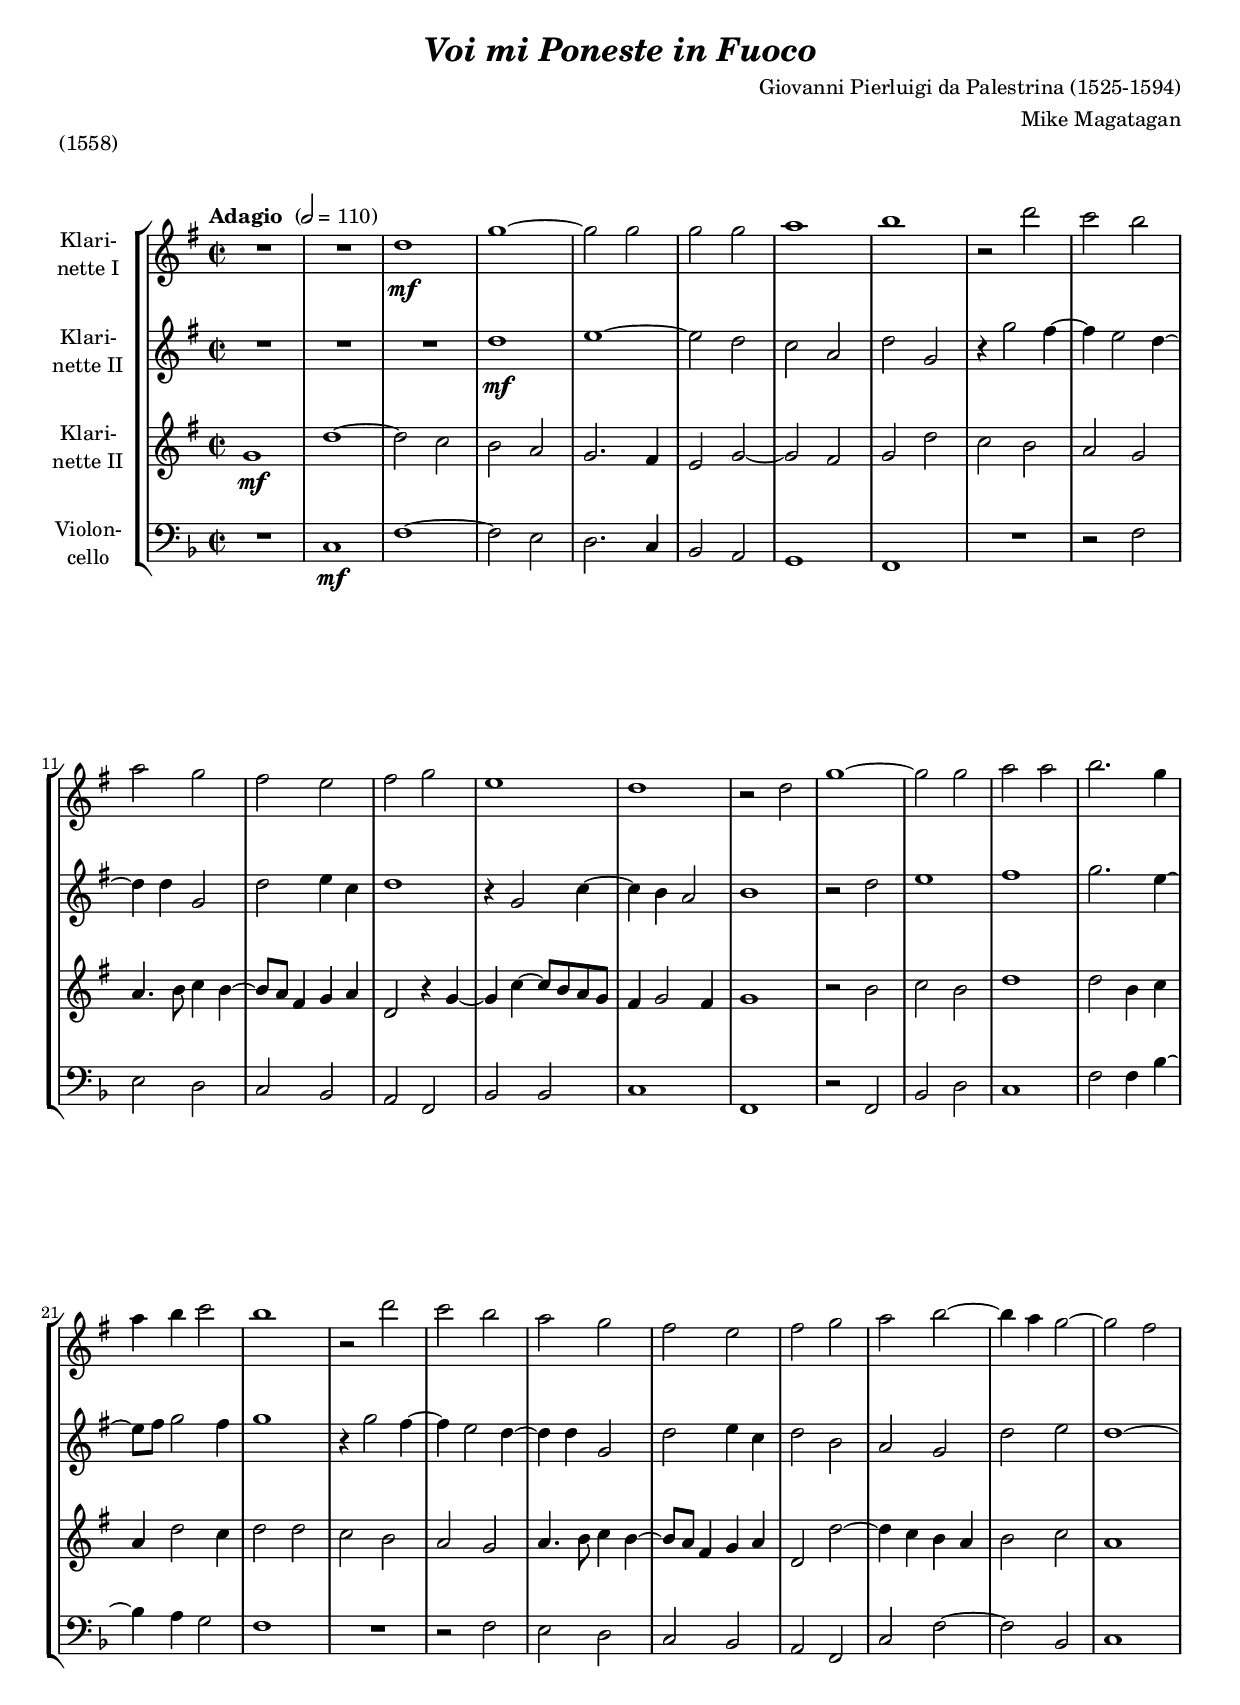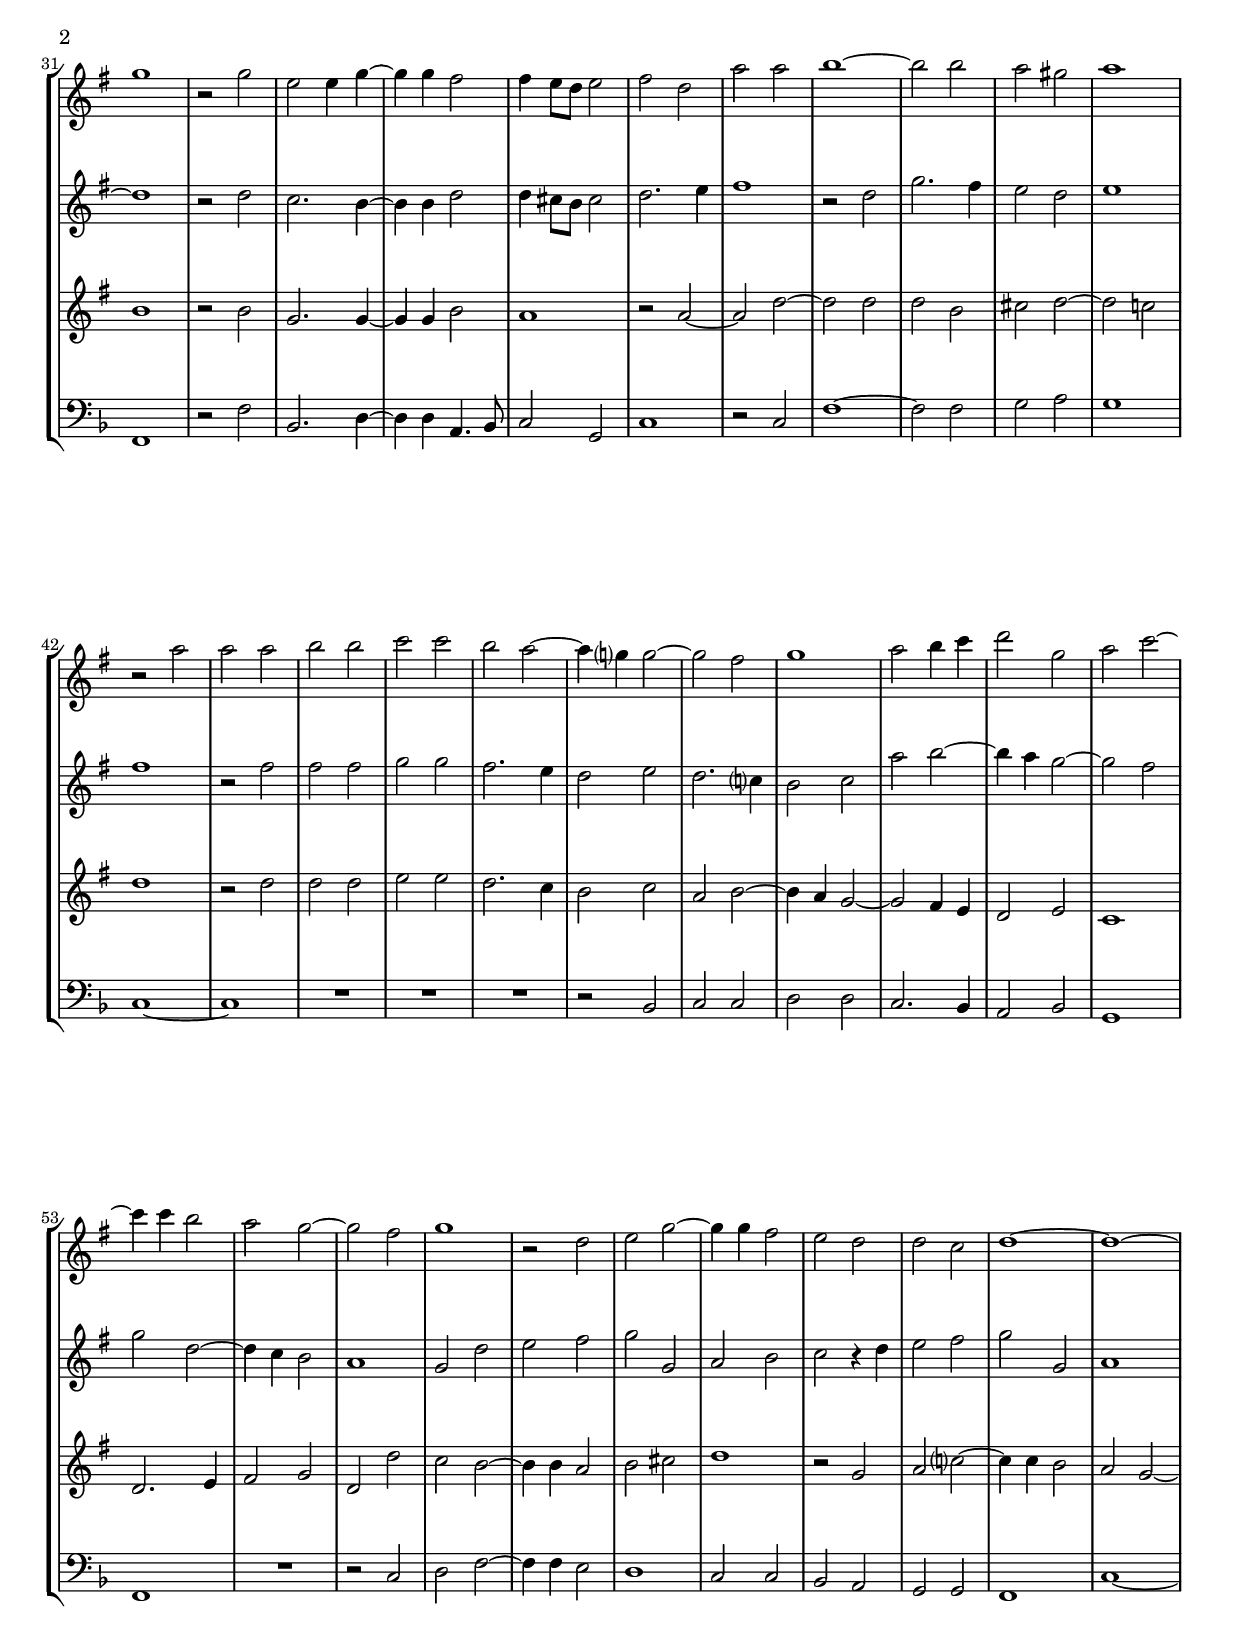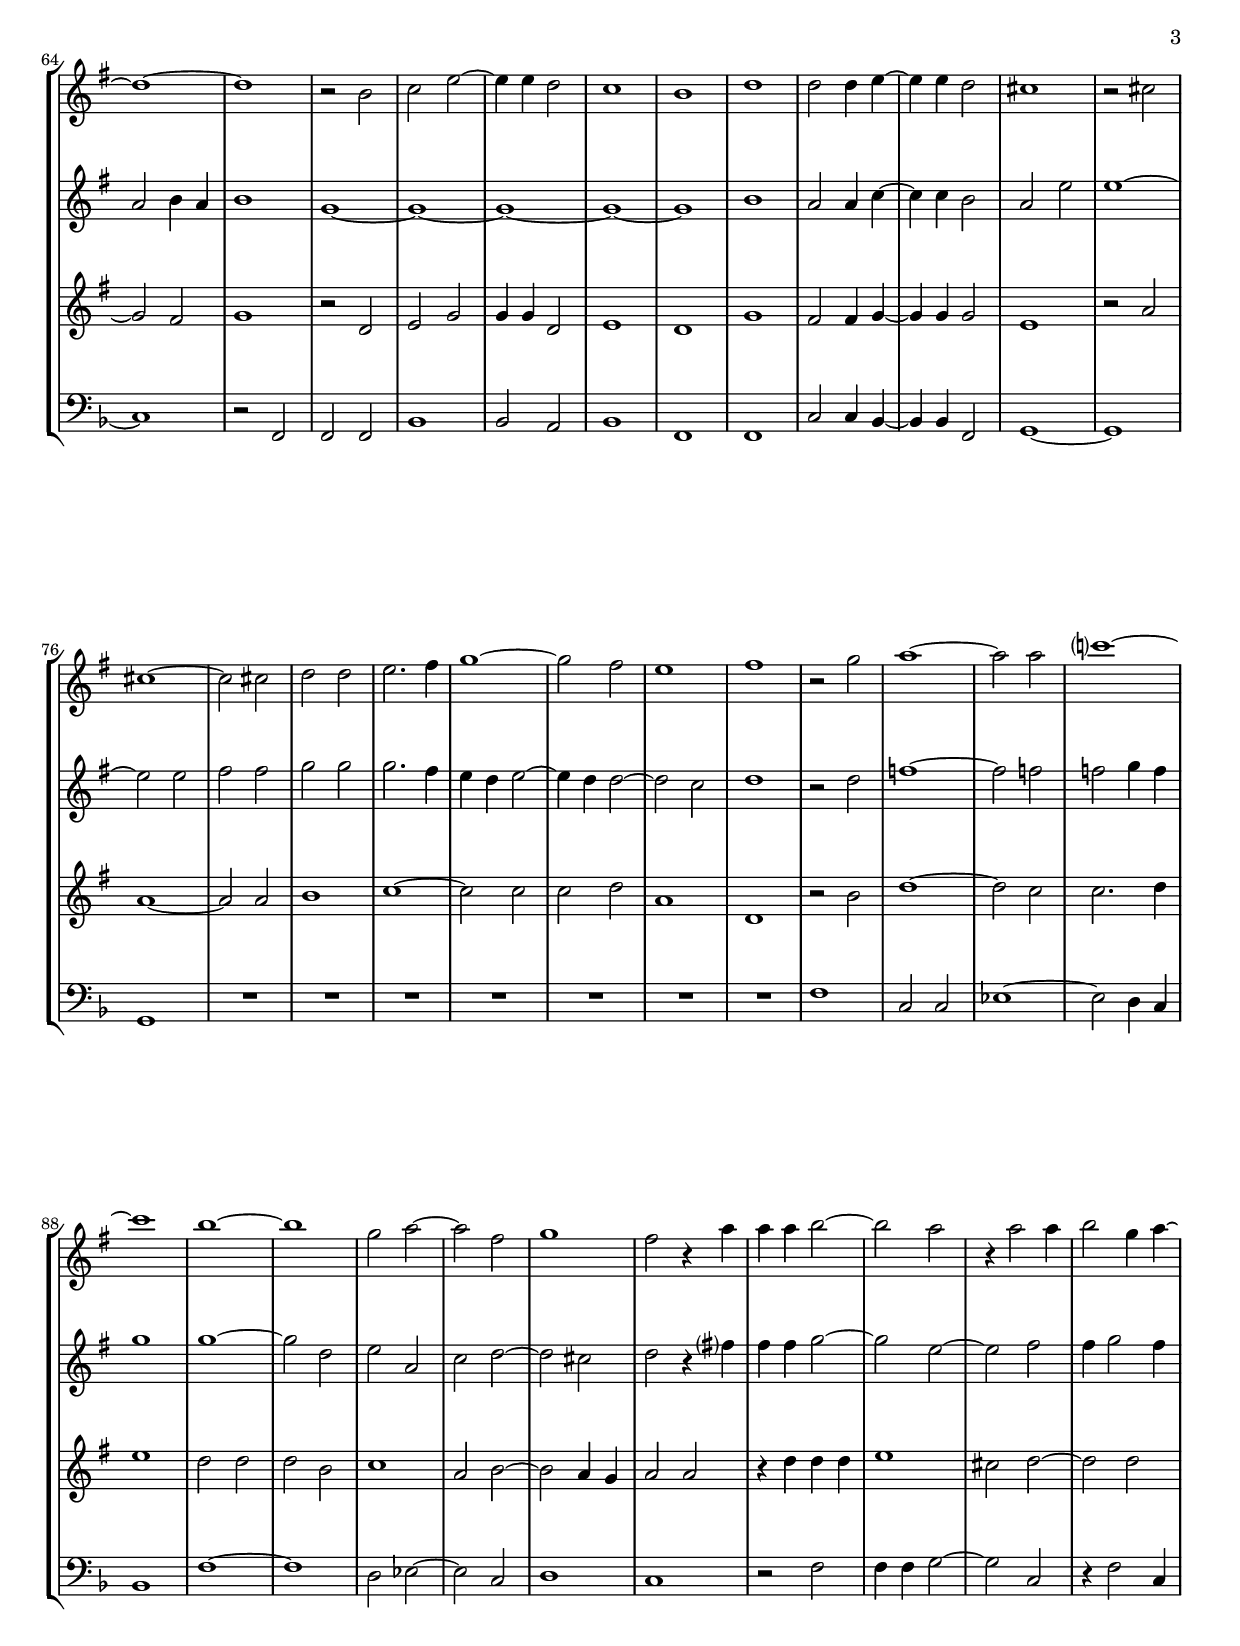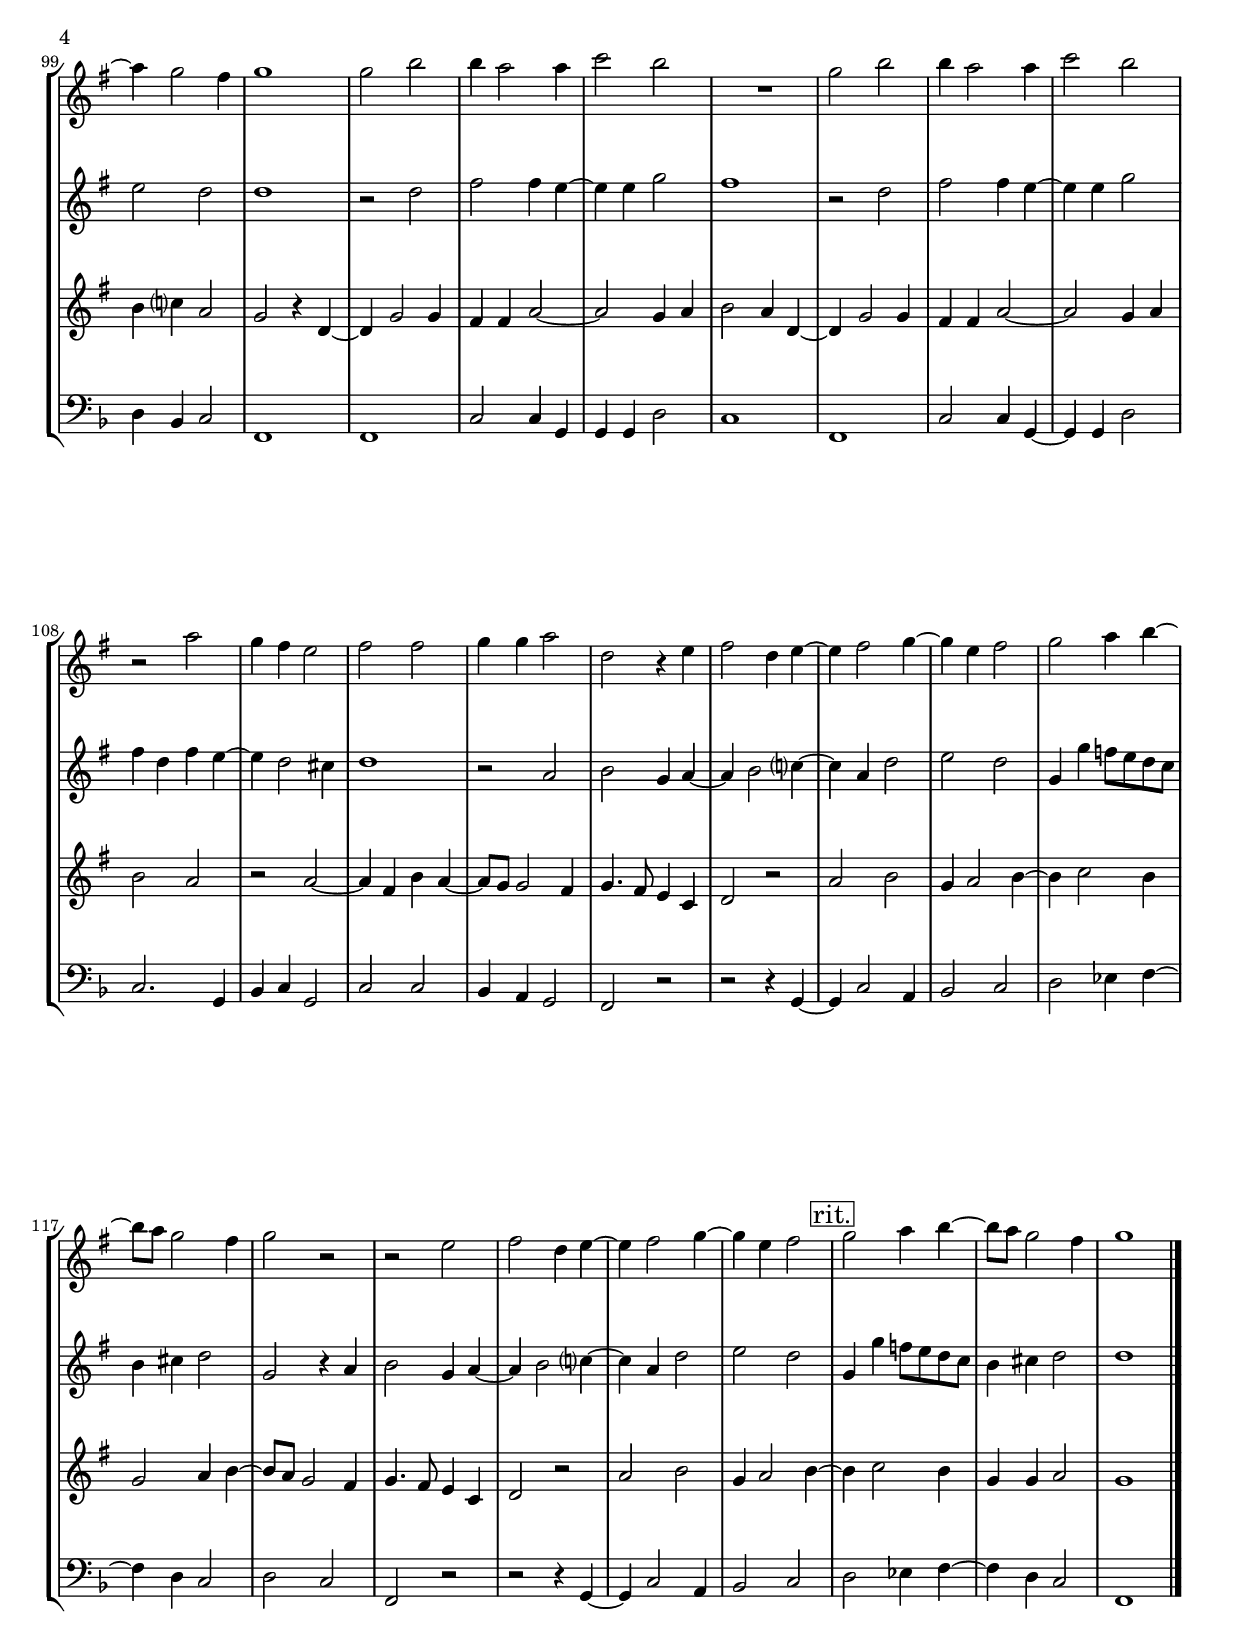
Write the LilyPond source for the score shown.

\version "2.18.2"
\include "deutsch.ly"

#(set-global-staff-size 18)

\header {
  title     = \markup \bold \italic "Voi mi Poneste in Fuoco"
  composer  = "Giovanni Pierluigi da Palestrina (1525-1594)"
  arranger  = "Mike Magatagan"
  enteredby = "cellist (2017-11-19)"
  piece = "(1558)"
}

voiceconsts = {
  \key f \major
  \clef "treble"
  \time 2/2
%  \numericTimeSignature
  \compressFullBarRests
  \tempo "Adagio " 2=110
}

rit = \mark \markup \box "rit."

mikl = "clarinet"
mifl = "flute"
mist = "string ensemble 1"
miba = "cello"

va = \relative c'' {
  \voiceconsts

  R1*2
  c1\mf
  f~
  f2 f
  f f
  g1
  a
  r2 c
  b a
  g f
  e d
  e f
  d1

  c
  r2 c
  f1~
  f2 f
  g g
  a2. f4
  g a b2
  a1
  r2 c
  b a
  g f
  e d
  e f

  g a~
  a4 g f2~
  f e
  f1
  r2 f
  d d4 f~
  f f e2
  e4 d8 c d2
  e c
  g' g
  a1~
  a2 a

  g fis
  g1
  r2 g
  g g
  a a
  b b
  a g~
  g4 f? f2~
  f e
  f1
  g2 a4 b
  c2 f,

  g b~
  b4 b a2
  g f~
  f e
  f1
  r2 c
  d f~
  f4 f e2
  d c
  c b
  c1~
  c~
  c~

  c
  r2 a
  b d~
  d4 d c2
  b1
  a
  c
  c2 c4 d~
  d d c2
  h1
  r2 h
  h1~
  h2 h

  c c
  d2. e4
  f1~
  f2 e
  d1
  e
  r2 f
  g1~
  g2 g
  b?1~
  b
  a~
  a
  f2 g~

  g e
  f1
  e2 r4 g
  g g a2~
  a g
  r4 g2 g4
  a2 f4 g~
  g f2 e4
  f1
  f2 a
  a4 g2 g4
  b2 a

  R1
  f2 a
  a4 g2 g4
  b2 a
  r g
  f4 e d2
  e e
  f4 f g2
  c, r4 d
  e2 c4 d~
  d e2 f4~

  f d e2
  f g4 a~
  a8 g f2 e4
  f2 r
  r d
  e c4 d~
  d e2 f4~
  f d e2 \rit
  f g4 a~
  a8 g f2 e4

  f1 \bar "|."
}

vb = \relative c'' {
  \voiceconsts

  R1*3
  c1\mf
  d~
  d2 c
  b g
  c f,
  r4 f'2 e4~
  e d2 c4~
  c c f,2
  c' d4 b
  c1

  r4 f,2 b4~
  b a g2
  a1
  r2 c
  d1
  e
  f2. d4~
  d8 e f2 e4
  f1
  r4 f2 e4~
  e d2 c4~
  c c f,2

  c' d4 b
  c2 a
  g f
  c' d
  c1~
  c
  r2 c
  b2. a4~
  a a c2
  c4 h8 a h2
  c2. d4
  e1

  r2 c
  f2. e4
  d2 c
  d1
  e
  r2 e
  e e
  f f
  e2. d4
  c2 d
  c2. b?4
  a2 b
  g' a~

  a4 g f2~
  f e
  f c~
  c4 b a2
  g1
  f2 c'
  d e
  f f,
  g a
  b r4 c
  d2 e
  f f,

  g1
  g2 a4 g
  a1
  f~
  f~
  f~
  f~
  f
  a
  g2 g4 b~
  b b a2
  g d'
  d1~
  d2 d

  e e
  f f
  f2. e4
  d c
  d2~
  d4 c c2~
  c b
  c1
  r2 c
  es1~
  es2 es
  es f4 es
  f1
  f~

  f2 c
  d g,
  b c~
  c h
  c r4 e?
  e e f2~
  f d~
  d e
  e4 f2 e4
  d2 c
  c1
  r2 c

  e e4 d~
  d d f2
  e1
  r2 c
  e e4 d~
  d d f2
  e4 c e d~
  d c2 h4
  c1
  r2 g
  a f4 g~

  g a2 b?4~
  b g c2
  d c
  f,4 f' es8 d c b
  a4 h c2
  f, r4 g
  a2 f4 g~
  g a2 b?4~
  b g c2
  d c \rit

  f,4 f'
  es8 d c b
  a4 h c2
  c1 \bar "|."
}

vc = \relative c' {
  \voiceconsts

  f1\mf
  c'~
  c2 b
  a g
  f2. e4
  d2 f~
  f e
  f c'
  b a
  g f
  g4. a8 b4 a~

  a8 g e4 f g
  c,2 r4 f~
  f b~ b8 a g f
  e4 f2 e4
  f1
  r2 a
  b a
  c1
  c2 a4 b
  g c2 b4
  c2 c

  b a
  g f
  g4. a8 b4 a~
  a8 g e4 f g
  c,2 c'~
  c4 b a g
  a2 b
  g1
  a
  r2 a
  f2. f4~

  f f a2
  g1
  r2 g~
  g c~
  c c
  c a
  h c~
  c b!
  c1
  r2 c
  c c
  d d
  c2. b4

  a2 b
  g a~
  a4 g f2~
  f e4 d
  c2 d
  b1
  c2. d4
  e2 f
  c c'
  b a~
  a4 a g2
  a h
  c1

  r2 f,
  g b?~
  b4 b a2
  g f~
  f e
  f1
  r2 c
  d f
  f4 f c2
  d1
  c
  f
  e2 e4 f~

  f f f2
  d1
  r2 g
  g1~
  g2 g
  a1
  b~
  b2 b
  b c
  g1
  c,
  r2 a'
  c1~
  c2 b

  b2. c4
  d1
  c2 c
  c a
  b1
  g2 a~
  a g4 f
  g2 g
  r4 c c c
  d1
  h2 c~
  c c
  a4 b? g2

  f r4 c~
  c f2 f4
  e e g2~
  g f4 g
  a2 g4 c,~
  c f2 f4
  e e g2~
  g f4 g
  a2 g
  r g~
  g4 e a g~

  g8 f f2 e4
  f4. e8 d4 b
  c2 r
  g' a
  f4 g2 a4~
  a b2 a4
  f2 g4 a~
  a8 g f2 e4
  f4. e8 d4 b
  c2 r

  g' a
  f4 g2 a4~ \rit
  a b2 a4
  f f g2
  f1 \bar "|."
}

vd = \relative c {
  \voiceconsts
  \clef "bass"

  R1
  c\mf
  f~
  f2 e
  d2. c4
  b2 a
  g1
  f
  R
  r2 f'
  e d
  c b
  a f

  b b
  c1
  f,
  r2 f
  b d
  c1
  f2 f4 b~
  b a g2
  f1
  R
  r2 f
  e d
  c b
  a f

  c' f~
  f b,
  c1
  f,
  r2 f'
  b,2. d4~
  d d a4. b8
  c2 g
  c1
  r2 c
  f1~
  f2 f
  g a

  g1
  c,~
  c
  R1*3
  r2 b
  c c
  d d c2. b4
  a2 b
  g1
  f
  R
  r2 c'
  d f~

  f4 f e2
  d1
  c2 c
  b a
  g g
  f1
  c'~
  c
  r2 f,
  f f
  b1
  b2 a
  b1
  f
  f

  c'2 c4 b~
  b b f2
  g1~
  g
  g
  R1*7
  f'1
  c2 c
  es1~
  es2 d4 c
  b1
  f'~
  f
  d2 es~

  es c
  d1
  c
  r2 f
  f4 f g2~
  g c,
  r4 f2 c4
  d b c2
  f,1
  f
  c'2 c4 g
  g g d'2
  c1

  f,
  c'2 c4 g~
  g g d'2
  c2. g4
  b c g2
  c c
  b4 a g2
  f r
  r r4 g~
  g c2 a4
  b2 c

  d es4 f~
  f d c2
  d c
  f, r
  r r4 g~
  g c2 a4
  b2 c \rit
  d es4 f~
  f d c2
  f,1 \bar "|."
}


music = \new StaffGroup <<
  \new Staff {
    \set Staff.midiInstrument = \mikl
    \set Staff.instrumentName = \markup \center-column { "Klari-" "nette I" }
    \transpose f g { \va }
  }

  \new Staff {
    \set Staff.midiInstrument = \mikl
    \set Staff.instrumentName = \markup \center-column { "Klari-" "nette II" }
    \transpose f g { \vb }
  }

  \new Staff {
    \set Staff.midiInstrument = \mikl
    \set Staff.instrumentName = \markup \center-column { "Klari-" "nette II" }
    \transpose f g { \vc }
  }
  
  \new Staff {
    \set Staff.midiInstrument = \miba
    \set Staff.instrumentName = \markup \center-column { "Violon-" "cello" }
    \transpose f f { \vd }
  }
>>

\paper {
  #(set-paper-size "a4")
  system-system-spacing = #'((padding . 20) (basic-distance . 12))
  ragged-last-bottom = ##f
  ragged-bottom = ##f
}

\book {
  \score {
    \music
    \layout {
      \context {
	\Score
%	\override StaffGrouper.staff-staff-spacing.padding = #10
%	\override StaffGrouper.staff-staff-spacing.basic-distance = #0
  }
    }
  }
  
  \score {
    \unfoldRepeats \music

    \midi {
      \context {
        \Score
      }
    }
  }
}
